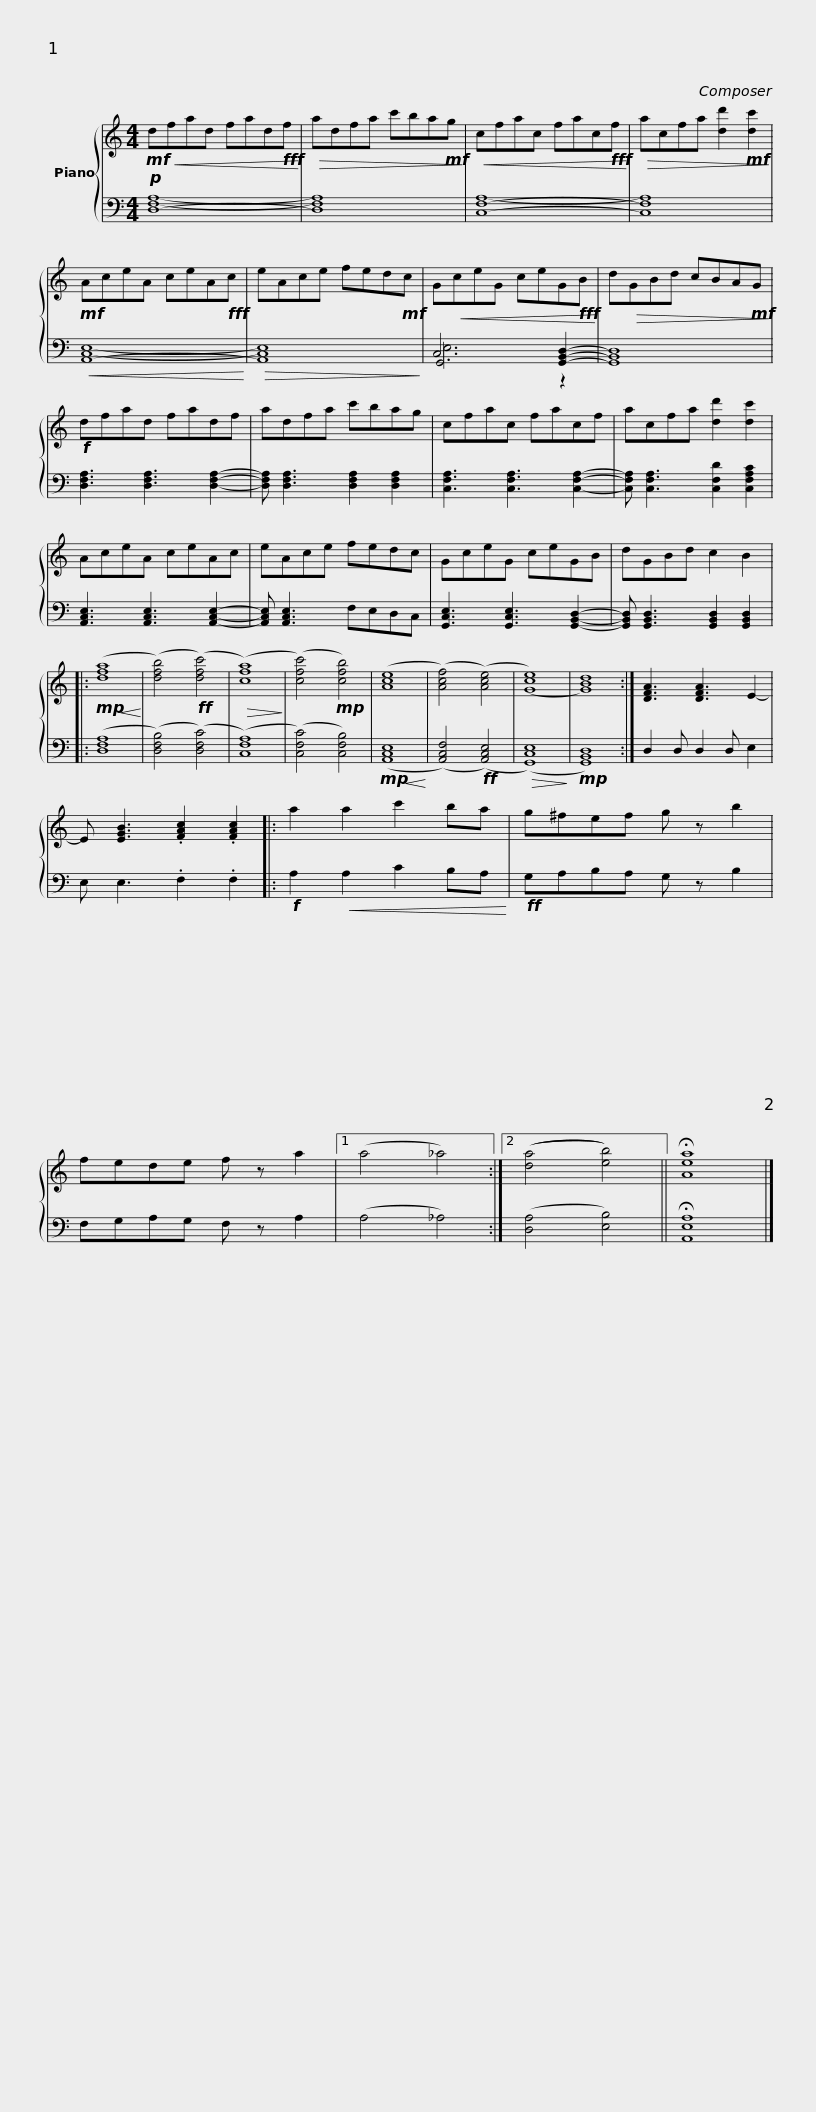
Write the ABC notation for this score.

X:1
%%score { 1 | ( 2 3 4 ) }
L:1/8
M:4/4
I:linebreak $
K:C
V:1 treble
V:2 bass
V:3 bass
V:4 bass
V:1
!mf! d!<(!fad fad!fff!f!<)! |!>(! adfa c'ba!mf!g!>)! |!<(! cfac fac!fff!f!<)! |!>(! acfa [dd']2!mf! [dc']2!>)! |$!mf! AceA ceA!fff!c | %5
 eAce fed!mf!c | G!<(!ceG ceG!fff!B!<)! | d!>(!GBd cBA!mf!G!>)! |$!f! dfad fadf | adfa c'bag | %10
 cfac facf | acfa [dd']2 [dc']2 |$ AceA ceAc | eAce fedc | GceG ceGB | %15
 dGBd c2 B2 |:$!mp!!<(! ([dfa]8!<)! | ([dfb]4)!ff! ([dfc']4) |!>(! ([cfa]8)!>)! | ([cfc']4)!mp! [cfb]4) |$ %20
 ([Ace]8 | ([Acf]4) ([Ace]4) | ([Gce]8) | [GBd]8) :|$ [DFA]3 [DFA]3 E2- | %25
 E [EGB]3 .[FAc]2 .[FAc]2 |: a2 a2 c'2 ba | g^fef g z b2 |$ fede f z a2 |1 (a4 _a4) :|2 %30
 (([da]4 [eb]4)) || !fermata![Aea]8 |] %32
V:2
!p! D,8- | D,8 | C,8- | C,8 |$!<(! A,,8-!<)! | %5
!>(! A,,8!>)! | G,,6 [G,,B,,D,]2- | [G,,B,,D,]8 |$ [D,F,A,]3 [D,F,A,]3 [D,F,A,]2- | [D,F,A,] [D,F,A,]3 [D,F,A,]2 [D,F,A,]2 | %10
 [C,F,A,]3 [C,F,A,]3 [C,F,A,]2- | [C,F,A,] [C,F,A,]3 [C,F,D]2 [C,F,A,C]2 |$ [A,,C,E,]3 [A,,C,E,]3 [A,,C,E,]2- | [A,,C,E,] [A,,C,E,]3 F,E,D,C, | [G,,C,E,]3 [G,,C,E,]3 [G,,B,,D,]2- | %15
 [G,,B,,D,] [G,,B,,D,]3 [G,,B,,D,]2 [G,,B,,D,]2 |:$ ([D,F,A,]8 | ([D,F,B,]4) ([D,F,C]4) | ([C,F,A,]8) | ([C,F,C]4) [C,F,B,]4) |$ %20
!mp!!<(! ([A,,C,E,]8!<)! | ([A,,C,F,]4)!ff! ([A,,C,E,]4) |!>(! ([G,,C,E,]8)!>)! |!mp! [G,,B,,D,]8) :|$ D,2 D, D,2 D, E,2 | %25
 E, E,3 .F,2 .F,2 |:!f! A,2!<(! A,2 C2 B,A,!<)! |!ff! G,A,B,A, G, z B,2 |$ F,G,A,G, F, z A,2 |1 (A,4 _A,4) :|2 %30
 ([D,A,]4 [E,B,]4) || !fermata![A,,E,A,]8 |] %32
V:3
 F,8- | F,8 | F,8- | F,8 |$ C,8- | %5
 C,8 | C,6 z2 | x8 |$ x8 | x8 | %10
 x8 | x8 |$ x8 | x8 | x8 | %15
 x8 |:$ x8 | x8 | x8 | x8 |$ %20
 x8 | x8 | x8 | x8 :|$ x8 | %25
 x8 |: x8 | x8 |$ x8 |1 x8 :|2 %30
 x8 || x8 |] %32
V:4
 A,8- | A,8 | A,8- | A,8 |$ E,8- | %5
 E,8 | E,6 z2 | x8 |$ x8 | x8 | %10
 x8 | x8 |$ x8 | x8 | x8 | %15
 x8 |:$ x8 | x8 | x8 | x8 |$ %20
 x8 | x8 | x8 | x8 :|$ x8 | %25
 x8 |: x8 | x8 |$ x8 |1 x8 :|2 %30
 x8 || x8 |] %32
